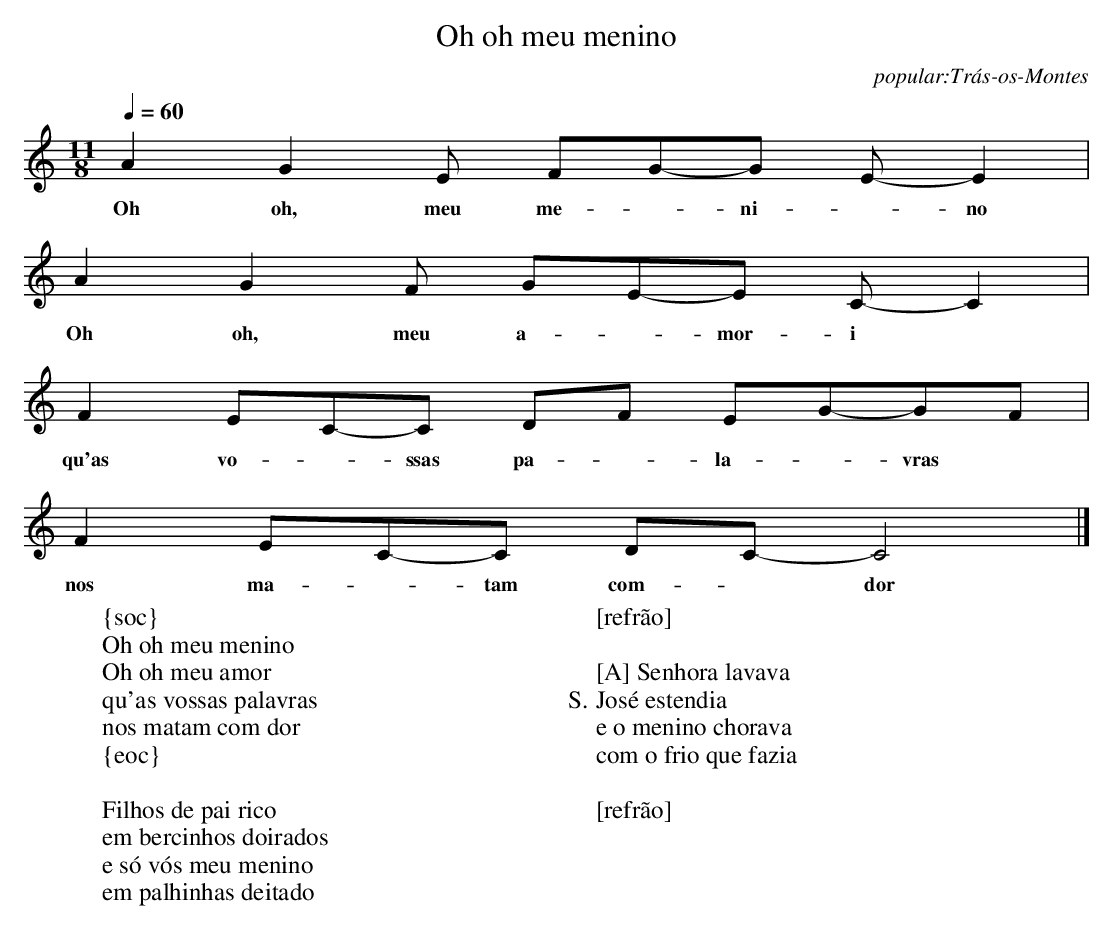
X:1
T:  Oh oh meu menino
C:  popular:Trás-os-Montes
M: 11/8
K: C
Q: 1/4=60
L: 1/8
A2G2E FG-G E-E2 |
w: Oh oh, meu me-~-ni-~-no
A2G2F GE-E C-C2 |
w: Oh oh, meu a-~-mor-i
F2 EC-C DF EG-GF |
w: qu'as vo-~-ssas pa-~-la-~-vras
F2 EC-C DC-C4 |]
w: nos ma-~-tam com-~ dor
W: {soc}
W: Oh oh meu menino
W: Oh oh meu amor
W: qu'as vossas palavras
W: nos matam com dor
W: {eoc}
W:
W: Filhos de pai rico
W: em bercinhos doirados
W: e só vós meu menino
W: em palhinhas deitado
W:
W: [refrão]
W:
W: [A] Senhora lavava
W: S. José estendia
W: e o menino chorava
W: com o frio que fazia
W:
W: [refrão]
